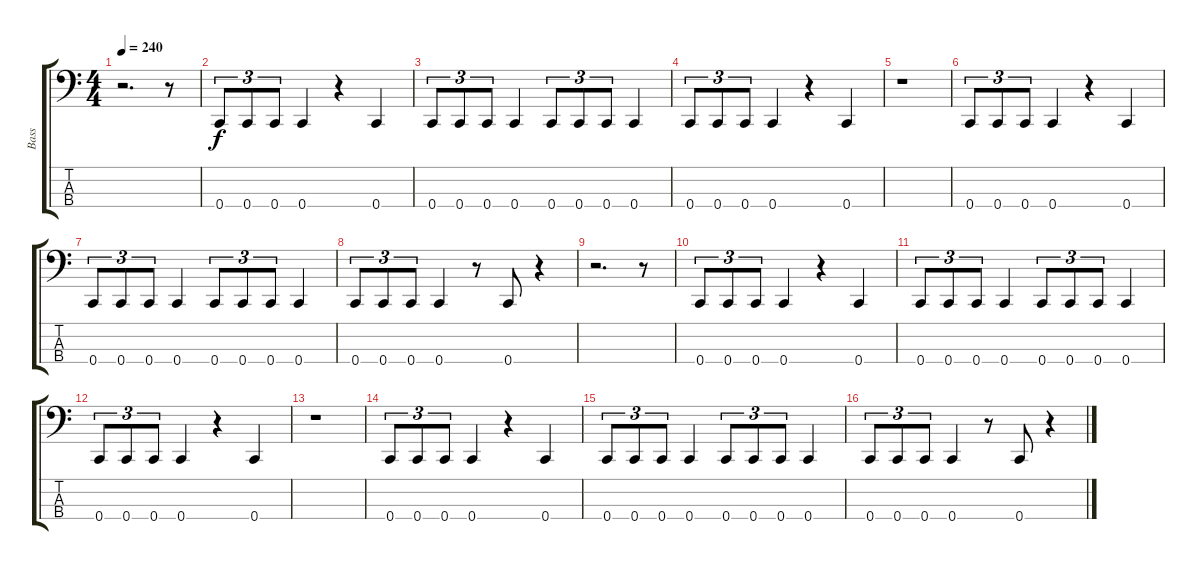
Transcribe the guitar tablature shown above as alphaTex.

\track ("Bass" "Bass") {instrument electricbassfinger}
\staff {score tabs}
\tuning (F2 C2 G1 C1) {hide}
\ts (4 4)
\tempo 240
\clef f4
\ks c
r.2{d dy f} r.8 |
0.4.8{tu (3 2)} 0.4.8{tu (3 2)} 0.4.8{tu (3 2)} 0.4.4 r.4 0.4.4 |
0.4.8{tu (3 2)} 0.4.8{tu (3 2)} 0.4.8{tu (3 2)} 0.4.4 0.4.8{tu (3 2)} 0.4.8{tu (3 2)} 0.4.8{tu (3 2)} 0.4.4 |
0.4.8{tu (3 2)} 0.4.8{tu (3 2)} 0.4.8{tu (3 2)} 0.4.4 r.4 0.4.4 |
r.1 |
0.4.8{tu (3 2)} 0.4.8{tu (3 2)} 0.4.8{tu (3 2)} 0.4.4 r.4 0.4.4 |
0.4.8{tu (3 2)} 0.4.8{tu (3 2)} 0.4.8{tu (3 2)} 0.4.4 0.4.8{tu (3 2)} 0.4.8{tu (3 2)} 0.4.8{tu (3 2)} 0.4.4 |
0.4.8{tu (3 2)} 0.4.8{tu (3 2)} 0.4.8{tu (3 2)} 0.4.4 r.8 0.4.8 r.4 |
r.2{d} r.8 |
0.4.8{tu (3 2)} 0.4.8{tu (3 2)} 0.4.8{tu (3 2)} 0.4.4 r.4 0.4.4 |
0.4.8{tu (3 2)} 0.4.8{tu (3 2)} 0.4.8{tu (3 2)} 0.4.4 0.4.8{tu (3 2)} 0.4.8{tu (3 2)} 0.4.8{tu (3 2)} 0.4.4 |
0.4.8{tu (3 2)} 0.4.8{tu (3 2)} 0.4.8{tu (3 2)} 0.4.4 r.4 0.4.4 |
r.1 |
0.4.8{tu (3 2)} 0.4.8{tu (3 2)} 0.4.8{tu (3 2)} 0.4.4 r.4 0.4.4 |
0.4.8{tu (3 2)} 0.4.8{tu (3 2)} 0.4.8{tu (3 2)} 0.4.4 0.4.8{tu (3 2)} 0.4.8{tu (3 2)} 0.4.8{tu (3 2)} 0.4.4 |
0.4.8{tu (3 2)} 0.4.8{tu (3 2)} 0.4.8{tu (3 2)} 0.4.4 r.8 0.4.8 r.4
